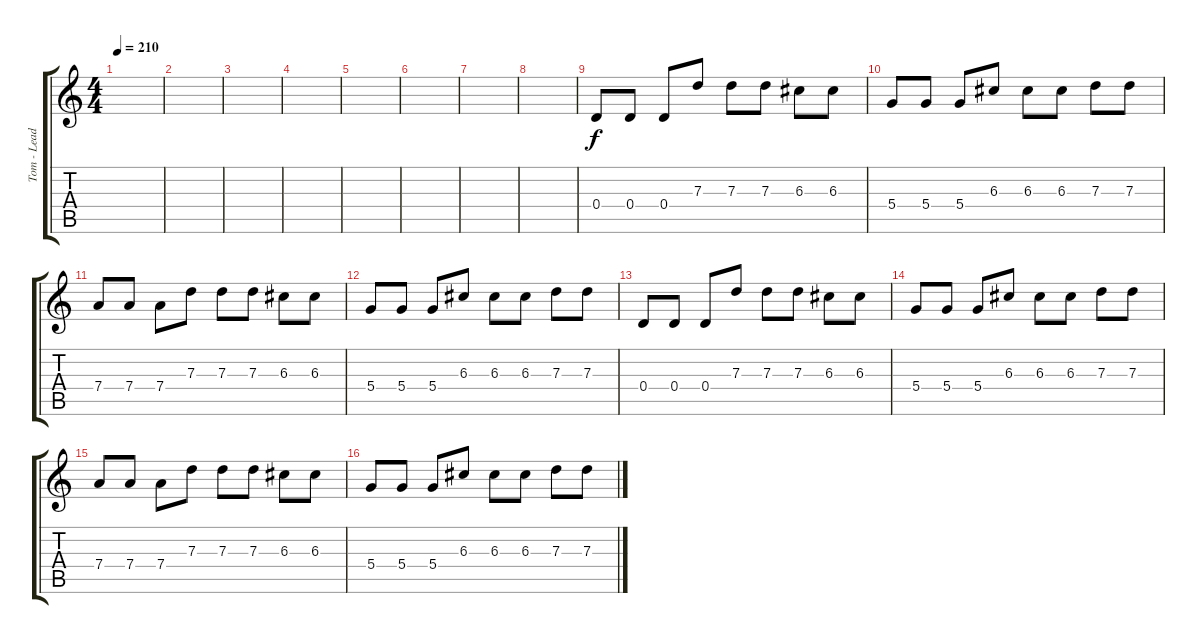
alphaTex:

\track ("Tom - Lead Guitar Left" "Tom - Lead") {instrument distortionguitar}
\staff {score tabs}
\tuning (E4 B3 G3 D3 A2 E2) {hide}
\ts (4 4)
\tempo 210
\clef g2
\ks c
|
|
|
|
|
|
|
|
0.4.8 0.4.8 0.4.8 7.3.8 7.3.8 7.3.8 6.3.8 6.3.8 |
5.4.8 5.4.8 5.4.8 6.3.8 6.3.8 6.3.8 7.3.8 7.3.8 |
7.4.8 7.4.8 7.4.8 7.3.8 7.3.8 7.3.8 6.3.8 6.3.8 |
5.4.8 5.4.8 5.4.8 6.3.8 6.3.8 6.3.8 7.3.8 7.3.8 |
0.4.8 0.4.8 0.4.8 7.3.8 7.3.8 7.3.8 6.3.8 6.3.8 |
5.4.8 5.4.8 5.4.8 6.3.8 6.3.8 6.3.8 7.3.8 7.3.8 |
7.4.8 7.4.8 7.4.8 7.3.8 7.3.8 7.3.8 6.3.8 6.3.8 |
5.4.8 5.4.8 5.4.8 6.3.8 6.3.8 6.3.8 7.3.8 7.3.8
